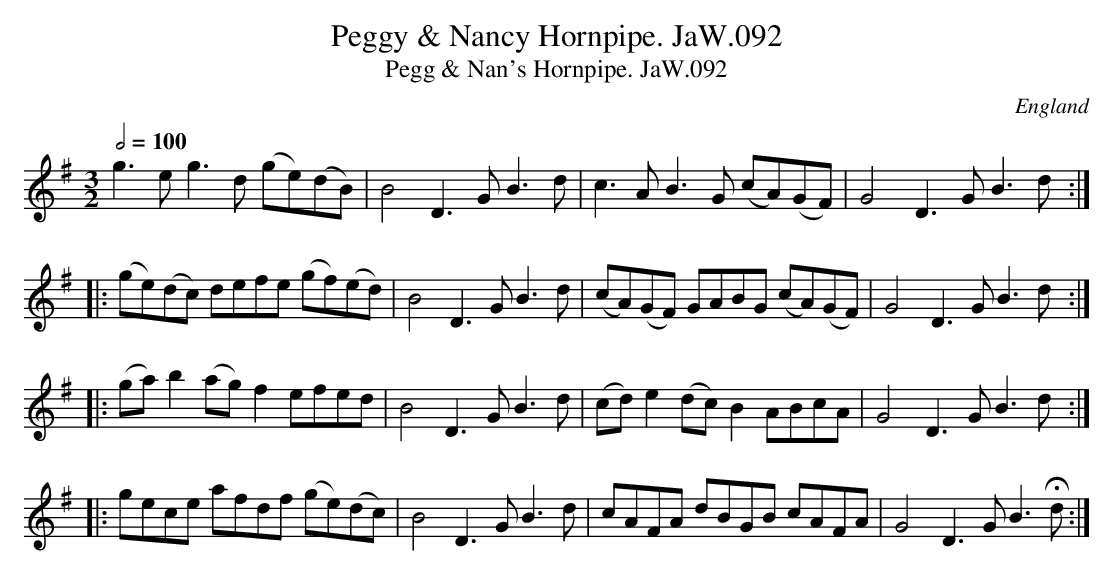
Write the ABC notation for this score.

X:1
T:Peggy & Nancy Hornpipe. JaW.092
T:Pegg & Nan's Hornpipe. JaW.092
L:1/8
M:3/2
O:England
Q:1/2=100
K:G
g3e g3d (ge)(dB)|B4 D3G B3d|c3A B3G (cA)(GF)|G4 D3G B3d:|!
|:(ge)(dc) defe (gf)(ed)|B4 D3G B3d|(cA)(GF) GABG (cA)(GF)|G4 D3G B3d:|!
|:(ga)b2 (ag)f2 efed|B4 D3G B3d|(cd)e2 (dc)B2 ABcA|G4D3G B3d:|!
|:gece afdf (ge)(dc)|B4 D3G B3d|cAFA dBGB cAFA|G4 D3G B3Hd:|
